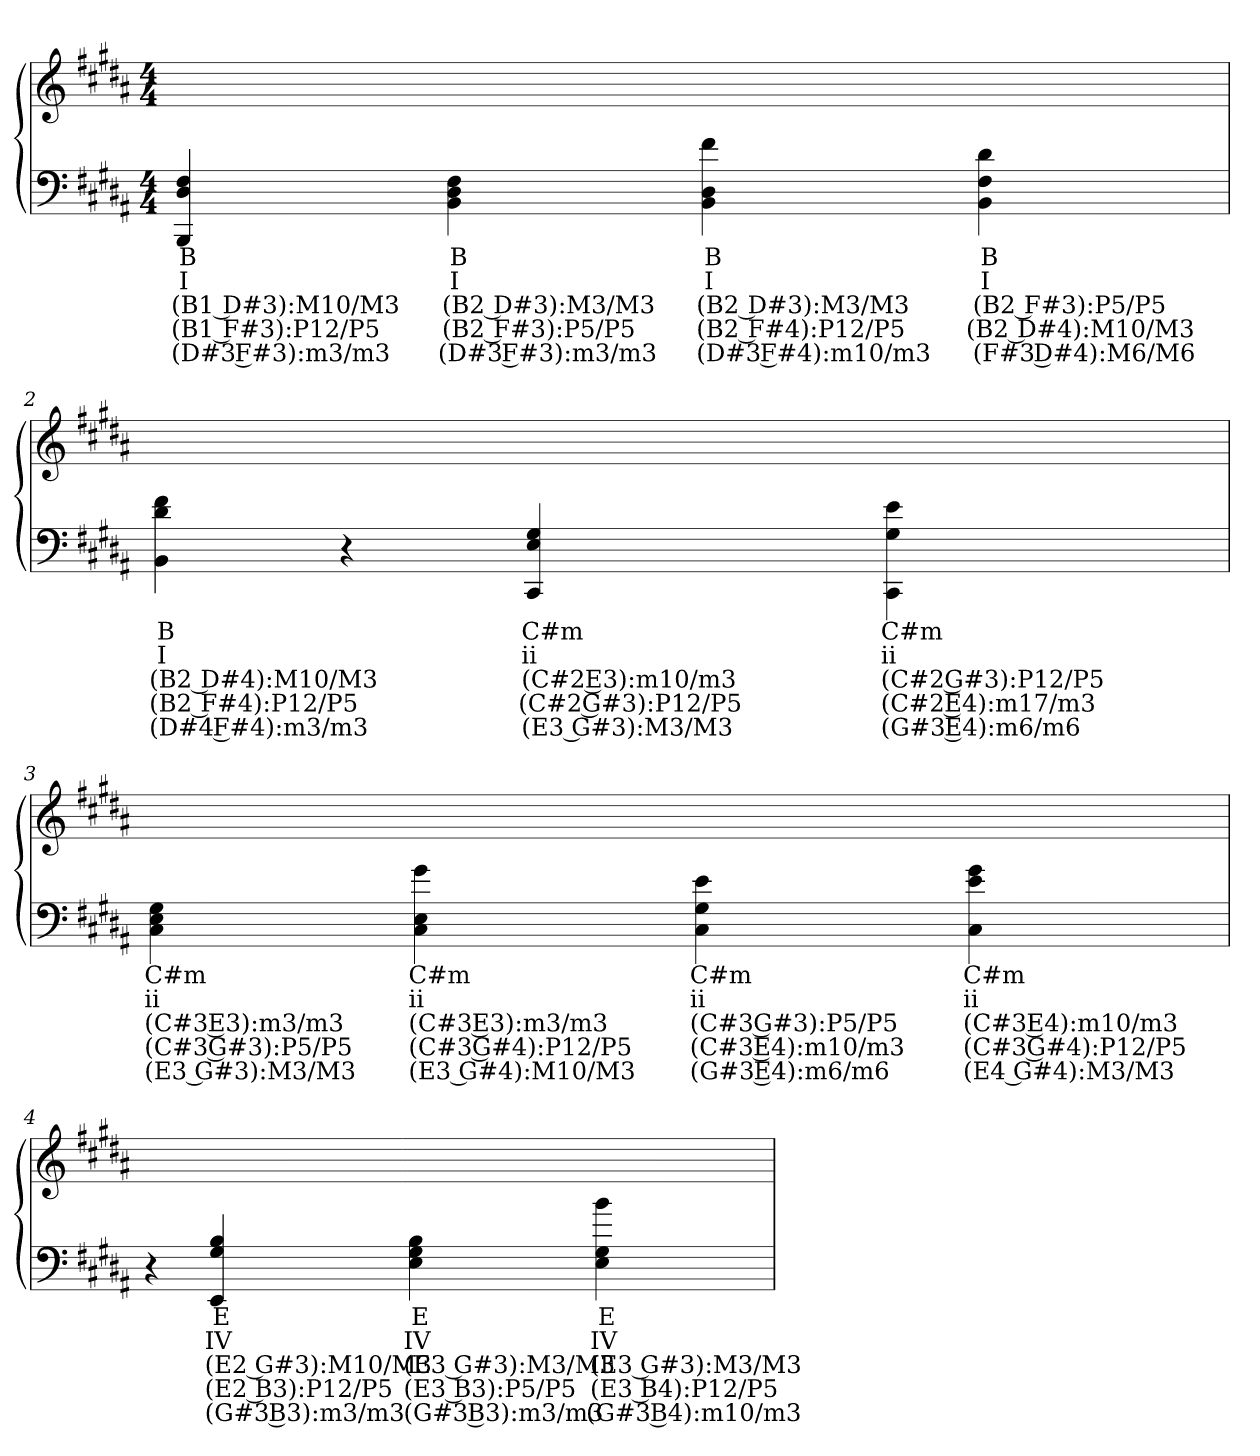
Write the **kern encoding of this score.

**kern	**text	**text	**text	**text	**text	**kern
*part2	*part2	*part2	*part2	*part2	*part2	*part1
*staff2	*staff2	*staff2	*staff2	*staff2	*staff2	*staff1
*clefF4	*	*	*	*	*	*clefG2
*k[f#c#g#d#a#]	*	*	*	*	*	*k[f#c#g#d#a#]
*B:	*	*	*	*	*	*B:
*M4/4	*	*	*	*	*	*M4/4
*MM60	*	*	*	*	*	*MM60
=1	=1	=1	=1	=1	=1	=1
4BBB 4D# 4F#	B	I	(B1 D#3):M10/M3	(B1 F#3):P12/P5	(D#3 F#3):m3/m3	1ryy
4BB 4D# 4F#	B	I	(B2 D#3):M3/M3	(B2 F#3):P5/P5	(D#3 F#3):m3/m3	.
4BB 4D# 4f#	B	I	(B2 D#3):M3/M3	(B2 F#4):P12/P5	(D#3 F#4):m10/m3	.
4BB 4F# 4d#	B	I	(B2 F#3):P5/P5	(B2 D#4):M10/M3	(F#3 D#4):M6/M6	.
=2	=2	=2	=2	=2	=2	=2
4BB 4d# 4f#	B	I	(B2 D#4):M10/M3	(B2 F#4):P12/P5	(D#4 F#4):m3/m3	1ryy
4r	.	.	.	.	.	.
4CC# 4E 4G#	C#m	ii	(C#2 E3):m10/m3	(C#2 G#3):P12/P5	(E3 G#3):M3/M3	.
4CC# 4G# 4e	C#m	ii	(C#2 G#3):P12/P5	(C#2 E4):m17/m3	(G#3 E4):m6/m6	.
=3	=3	=3	=3	=3	=3	=3
4C# 4E 4G#	C#m	ii	(C#3 E3):m3/m3	(C#3 G#3):P5/P5	(E3 G#3):M3/M3	1ryy
4C# 4E 4g#	C#m	ii	(C#3 E3):m3/m3	(C#3 G#4):P12/P5	(E3 G#4):M10/M3	.
4C# 4G# 4e	C#m	ii	(C#3 G#3):P5/P5	(C#3 E4):m10/m3	(G#3 E4):m6/m6	.
4C# 4e 4g#	C#m	ii	(C#3 E4):m10/m3	(C#3 G#4):P12/P5	(E4 G#4):M3/M3	.
=4	=4	=4	=4	=4	=4	=4
4r	.	.	.	.	.	1ryy
4EE 4G# 4B	E	IV	(E2 G#3):M10/M3	(E2 B3):P12/P5	(G#3 B3):m3/m3	.
4E 4G# 4B	E	IV	(E3 G#3):M3/M3	(E3 B3):P5/P5	(G#3 B3):m3/m3	.
4E 4G# 4b	E	IV	(E3 G#3):M3/M3	(E3 B4):P12/P5	(G#3 B4):m10/m3	.
=	=	=	=	=	=	=
*-	*-	*-	*-	*-	*-	*-
